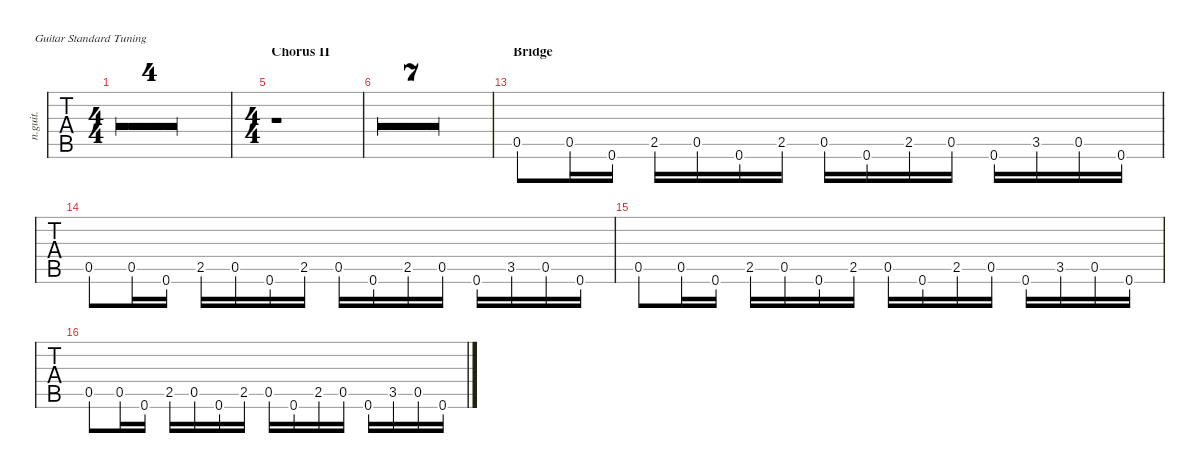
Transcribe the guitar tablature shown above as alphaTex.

\defaultSystemsLayout 4
\hideDynamics
\bracketExtendMode nobrackets
\otherSystemsTrackNameOrientation horizontal
\track ("Nylon/Steel Guitar 3" "n.guit.") {defaultSystemsLayout 4 multiBarRest instrument acousticguitarnylon}
\staff {tabs}
\tuning (E4 B3 G3 D3 A2 E2)
\ts (4 4)
\tempo 70
\clef g2
\ks c
r.1{dy mf} |
r.1 |
r.1 |
\ts (2 4)
\beaming (8 2 2)
r.2 |
\ts (4 4)
\beaming (8 2 2 2 2)
\section ("" "Chorus II")
r.1 |
r.1 |
r.1 |
r.1 |
r.1 |
r.1 |
r.1 |
r.1 |
\section ("" "Bridge")
0.5.8 0.5.16 0.6.16 2.5.16 0.5.16 0.6.16 2.5.16 0.5.16 0.6.16 2.5.16 0.5.16 0.6.16 3.5.16 0.5.16 0.6.16 |
0.5.8 0.5.16 0.6.16 2.5.16 0.5.16 0.6.16 2.5.16 0.5.16 0.6.16 2.5.16 0.5.16 0.6.16 3.5.16 0.5.16 0.6.16 |
0.5.8 0.5.16 0.6.16 2.5.16 0.5.16 0.6.16 2.5.16 0.5.16 0.6.16 2.5.16 0.5.16 0.6.16 3.5.16 0.5.16 0.6.16 |
0.5.8 0.5.16 0.6.16 2.5.16 0.5.16 0.6.16 2.5.16 0.5.16 0.6.16 2.5.16 0.5.16 0.6.16 3.5.16 0.5.16 0.6.16
